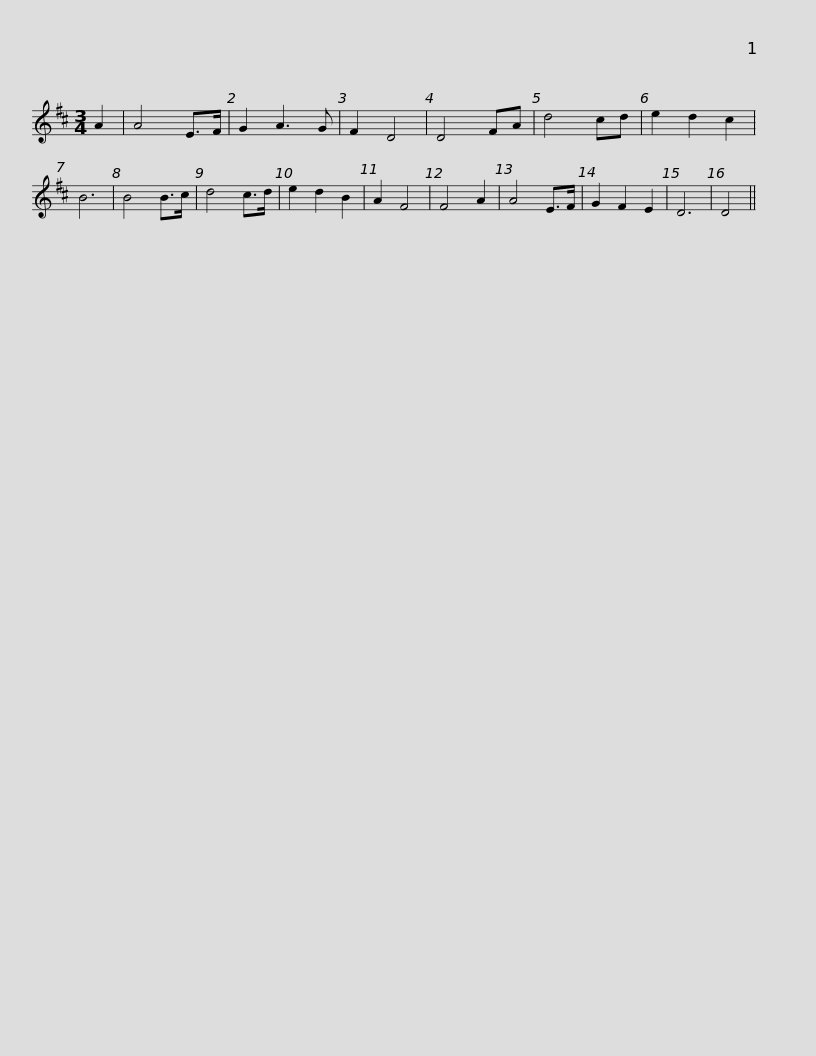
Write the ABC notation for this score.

X:1
L:1/8
M:3/4
I:linebreak $
K:D
V:1 treble
V:1
 A2 | A4 E>F | G2 A3 G | F2 D4 | D4 FA | %5
 d4 cd | e2 d2 c2 | B6 | B4 B>c | d4 c>d | %10
 e2 d2 B2 | A2 F4 | F4 A2 |$ A4 E>F | G2 F2 E2 | %15
 D6 | D4 || %17
